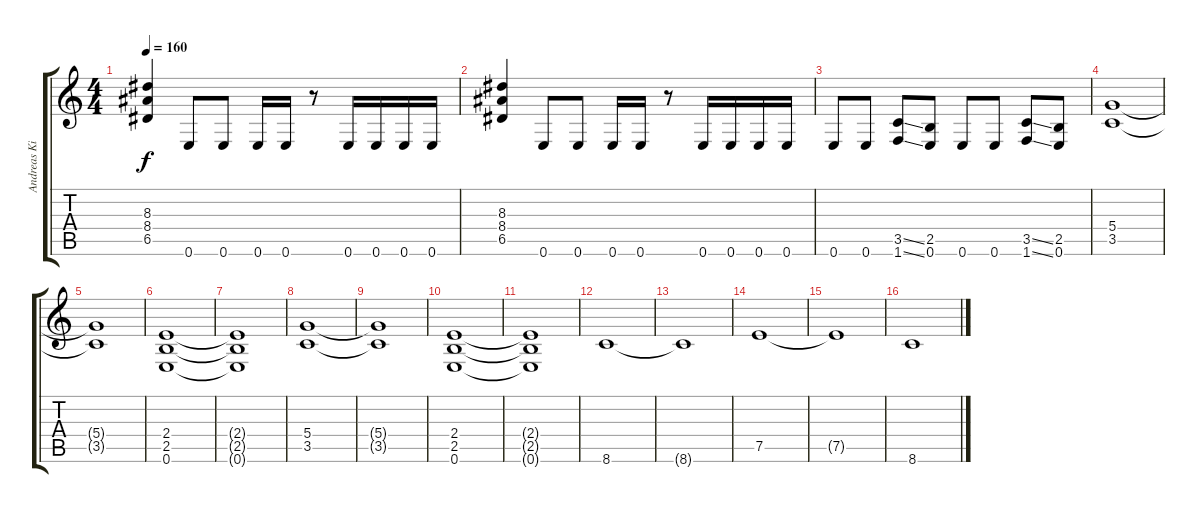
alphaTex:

\track ("Andreas Kisser" "Andreas Ki") {instrument distortionguitar}
\staff {score tabs}
\tuning (E4 B3 G3 D3 A2 E2) {hide}
\ts (4 4)
\tempo 160
\clef g2
\ks c
(8.3 8.4 6.5).4{dy f} 0.6.8 0.6.8 0.6.16 0.6.16 r.8 0.6.16 0.6.16 0.6.16 0.6.16 |
(8.3 8.4 6.5).4 0.6.8 0.6.8 0.6.16 0.6.16 r.8 0.6.16 0.6.16 0.6.16 0.6.16 |
0.6.8 0.6.8 (3.5{ss} 1.6{ss}).8 (2.5 0.6).8 0.6.8 0.6.8 (3.5{ss} 1.6{ss}).8 (2.5 0.6).8 |
(5.4 3.5).1 |
(5.4{t} 3.5{t}).1 |
(2.4 2.5 0.6).1 |
(2.4{t} 2.5{t} 0.6{t}).1 |
(5.4 3.5).1 |
(5.4{t} 3.5{t}).1 |
(2.4 2.5 0.6).1 |
(2.4{t} 2.5{t} 0.6{t}).1 |
8.6.1 |
8.6{t}.1 |
7.5.1 |
7.5{t}.1 |
8.6.1
